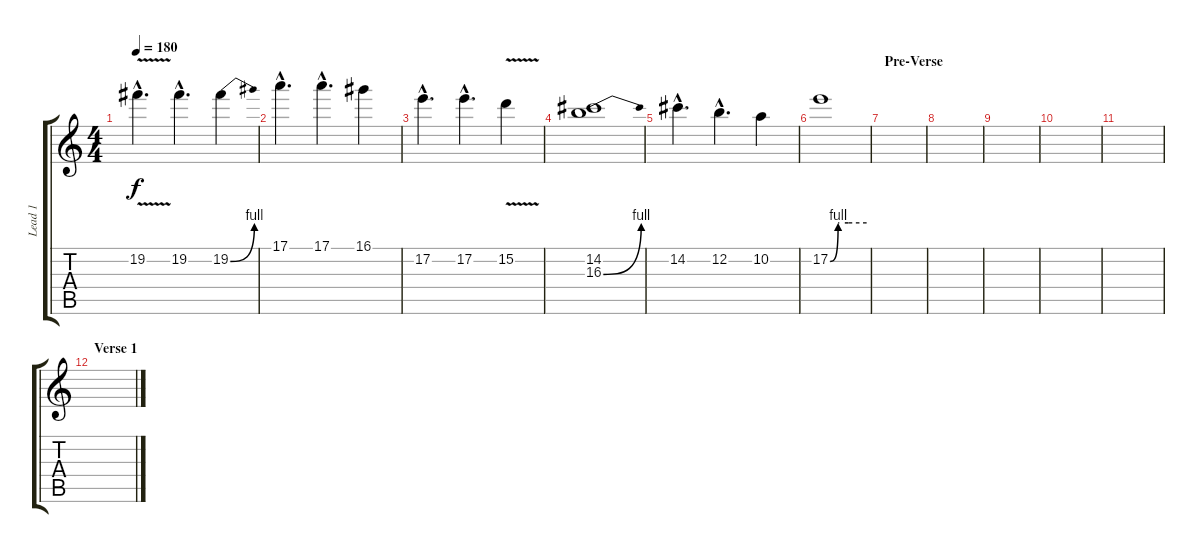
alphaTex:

\track ("Lead 1" "Lead 1") {instrument distortionguitar}
\staff {score tabs}
\tuning (E4 B3 G3 D3 A2 E2) {hide}
\ts (4 4)
\tempo 180
\clef g2
\ks c
19.2{v hac}.4{d dy f} 19.2{hac}.4{d} 19.2{be (bend 0 0 60 4)}.4 |
17.1{hac}.4{d} 17.1{hac}.4{d} 16.1.4 |
17.2{hac}.4{d} 17.2{hac}.4{d} 15.2{v}.4 |
(14.2 16.3{be (bend 0 0 60 4)}).1 |
14.2{hac}.4{d} 12.2{hac}.4{d} 10.2.4 |
17.2{be (custom 0 0 13 4 15 4 30 4 60 4)}.1 |
\section ("" "Pre-Verse")
|
|
|
|
|
\section ("" "Verse 1")
